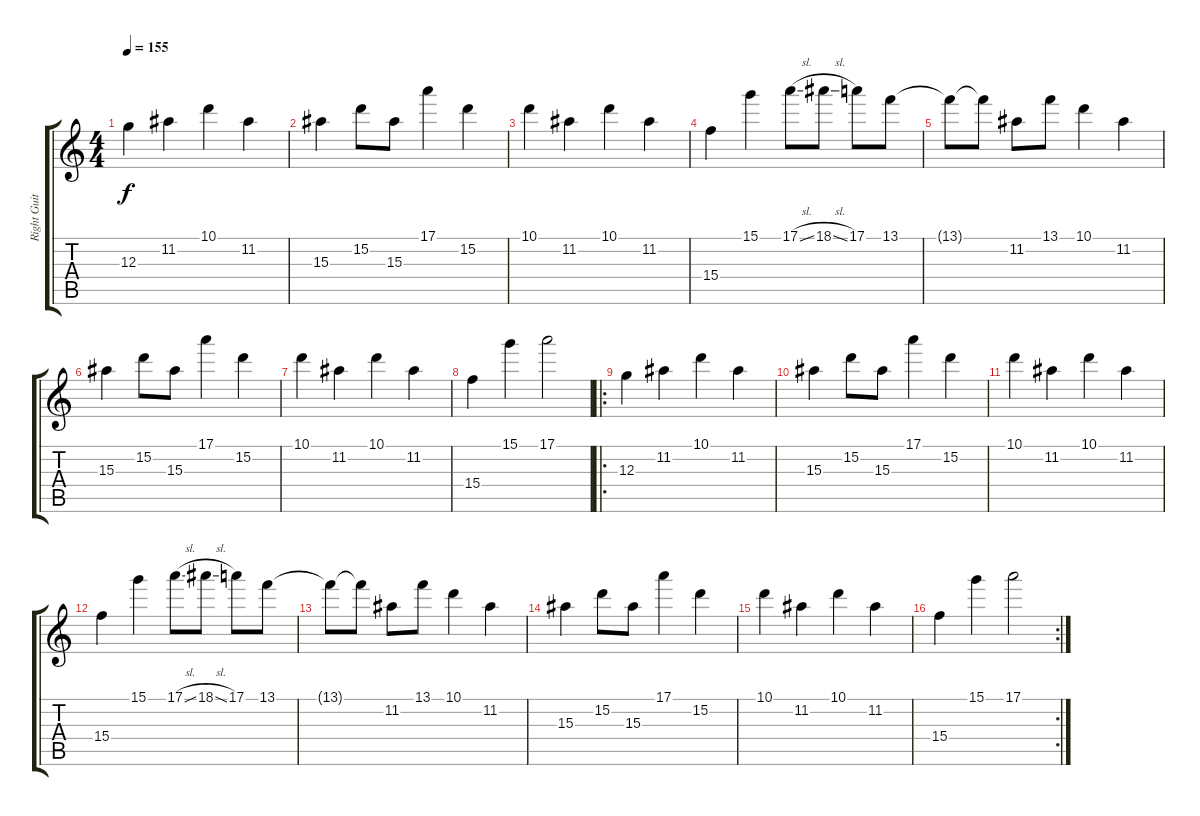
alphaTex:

\track ("Right Guitar " "Right Guit") {instrument electricguitarjazz}
\staff {score tabs}
\tuning (E4 B3 G3 D3 A2 D2) {hide}
\ts (4 4)
\tempo 155
\clef g2
\ks c
12.3.4{dy f} 11.2.4 10.1.4 11.2.4 |
15.3.4 15.2.8 15.3.8 17.1.4 15.2.4 |
10.1.4 11.2.4 10.1.4 11.2.4 |
15.4.4 15.1.4 17.1{sl}.8 18.1{sl}.8 17.1.8 13.1.8 |
13.1{t}.8 13.1{t}.8 11.2.8 13.1.8 10.1.4 11.2.4 |
15.3.4 15.2.8 15.3.8 17.1.4 15.2.4 |
10.1.4 11.2.4 10.1.4 11.2.4 |
15.4.4 15.1.4 17.1.2 |
\ro
12.3.4 11.2.4 10.1.4 11.2.4 |
15.3.4 15.2.8 15.3.8 17.1.4 15.2.4 |
10.1.4 11.2.4 10.1.4 11.2.4 |
15.4.4 15.1.4 17.1{sl}.8 18.1{sl}.8 17.1.8 13.1.8 |
13.1{t}.8 13.1{t}.8 11.2.8 13.1.8 10.1.4 11.2.4 |
15.3.4 15.2.8 15.3.8 17.1.4 15.2.4 |
10.1.4 11.2.4 10.1.4 11.2.4 |
\rc 2
15.4.4 15.1.4 17.1.2
